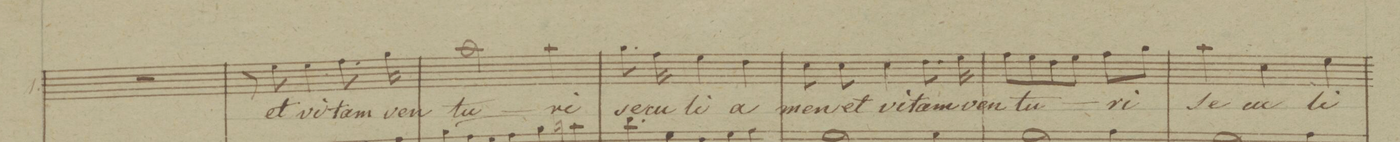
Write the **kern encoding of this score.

**kern	**text	**dynam
*I"1.	*	*
*clefC1	*	*
*k[b-]	*	*
*M3/4	*	*
2.r	.	.
=161	=161	=161
8r	.	.
*2\right	*	*
8cc\	et	.
4cc\	vi-	.
8.dd\	-tam	.
16ee\	ven-	.
=162	=162	=162
2ff\	-tu-	.
4ff\	-ri	.
=163	=163	=163
8.ee\	se-	.
16dd\	-cu-	.
4cc\	-li	.
4b-\	a-	.
=164	=164	=164
8a\	-men	.
8a\	et	.
4a\	vi-	.
8.b-\	-tam	.
16cc\	ven-	.
=165	=165	=165
8dd\L	-tu-	.
8cc\	.	.
8b-\	.	.
8cc\J	.	.
8dd\L	-ri	.
8ee\J	.	.
=166	=166	=166
4ff\	se-	.
4a\	-cu-	.
4cc\	-li	.
=167	=167	=167
*-	*-	*-
